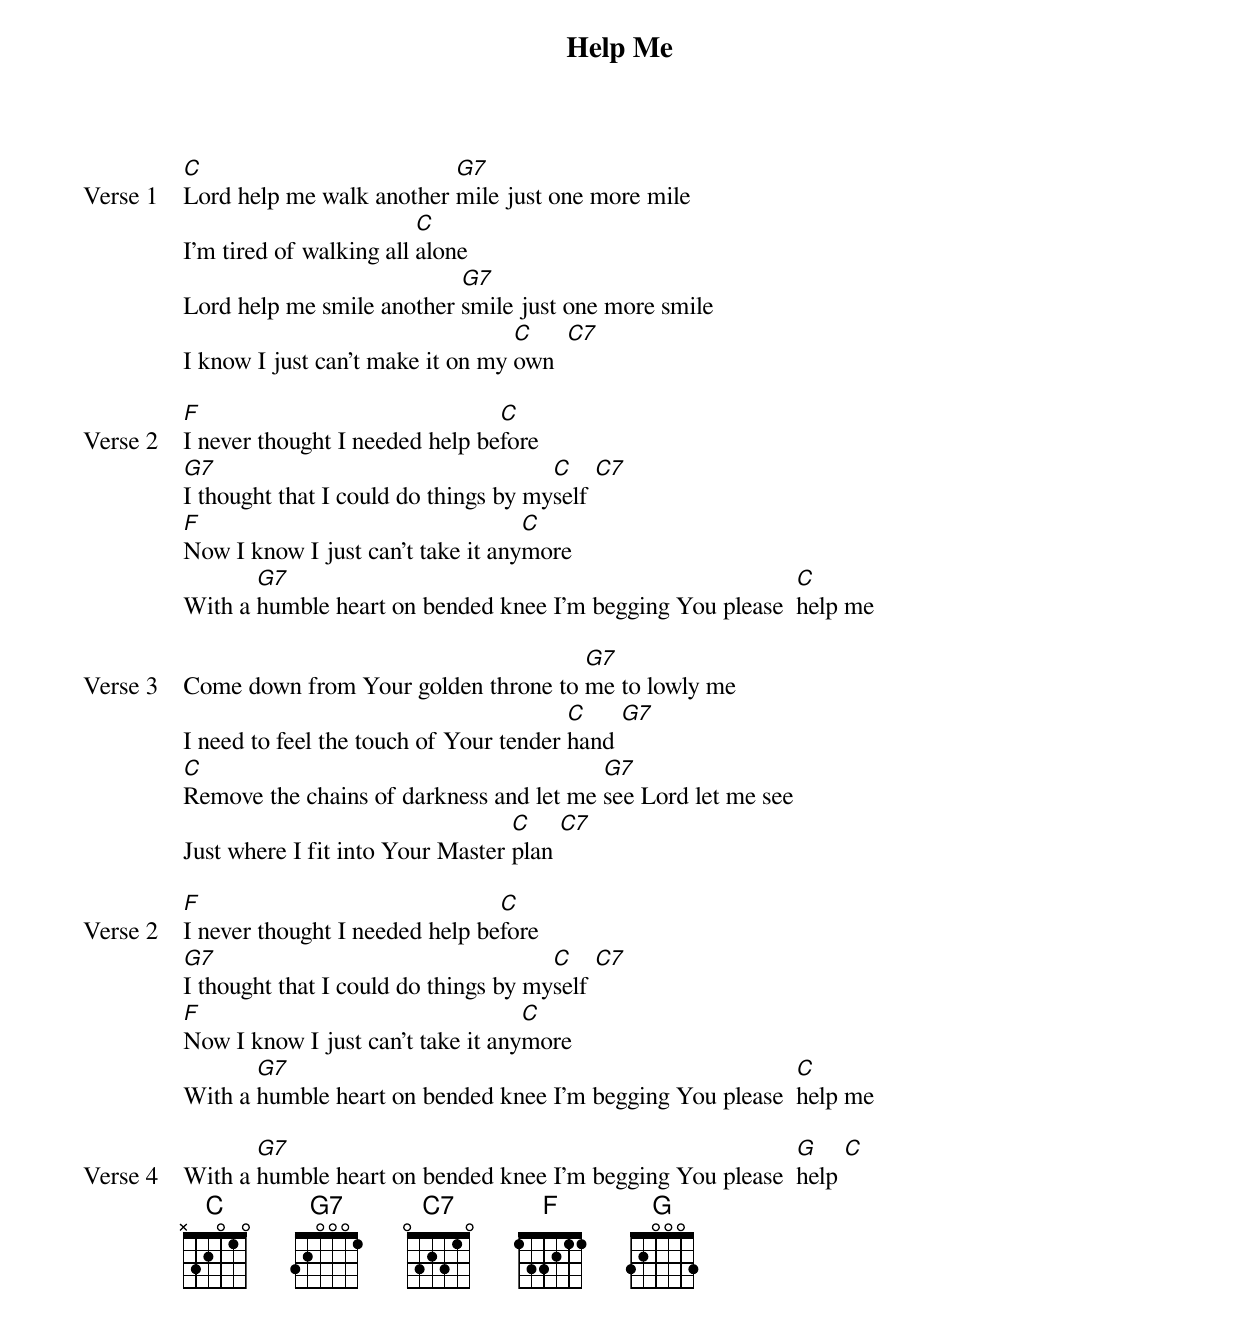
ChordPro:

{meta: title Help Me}
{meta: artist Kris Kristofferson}
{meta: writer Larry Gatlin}

{start_of_verse: Verse 1}
[C]Lord help me walk another [G7]mile just one more mile
I'm tired of walking all [C]alone
Lord help me smile another [G7]smile just one more smile
I know I just can't make it on my [C]own  [C7]
{end_of_verse}

{start_of_verse: Verse 2}
[F]I never thought I needed help be[C]fore
[G7]I thought that I could do things by my[C]self [C7]
[F]Now I know I just can't take it any[C]more
With a [G7]humble heart on bended knee I'm begging You please  [C]help me
{end_of_verse}

{start_of_verse: Verse 3}
Come down from Your golden throne to [G7]me to lowly me
I need to feel the touch of Your tender [C]hand [G7]
[C]Remove the chains of darkness and let me [G7]see Lord let me see
Just where I fit into Your Master [C]plan [C7]
{end_of_verse}

{start_of_verse: Verse 2}
[F]I never thought I needed help be[C]fore
[G7]I thought that I could do things by my[C]self [C7]
[F]Now I know I just can't take it any[C]more
With a [G7]humble heart on bended knee I'm begging You please  [C]help me
{end_of_verse}

{start_of_verse: Verse 4}
With a [G7]humble heart on bended knee I'm begging You please  [G]help [C]
{end_of_verse}
